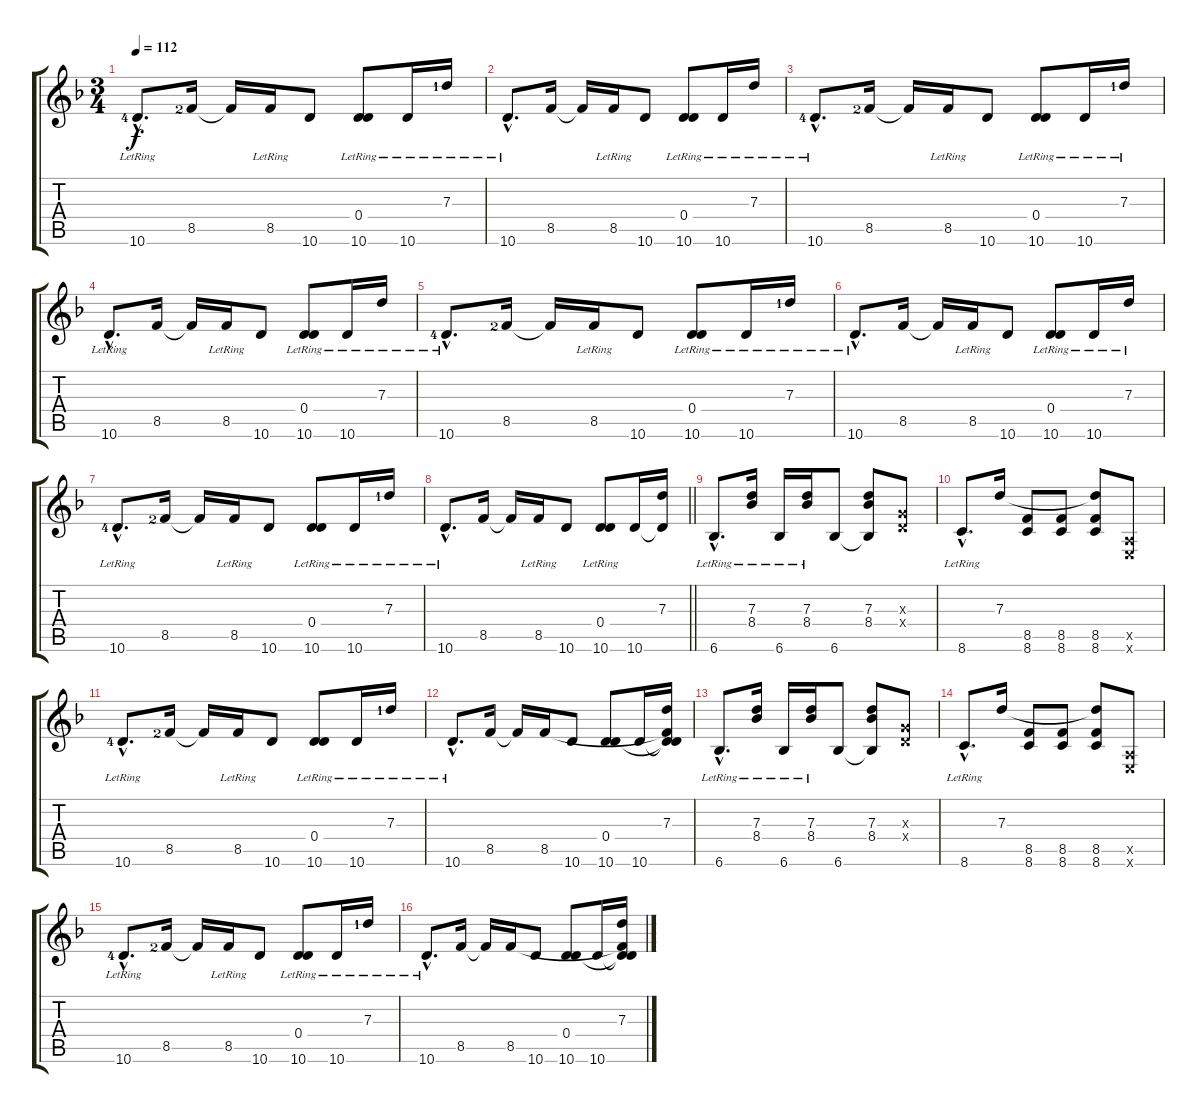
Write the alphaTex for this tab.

\track "" {instrument electricguitarmuted}
\staff {score tabs}
\tuning (E4 B3 G3 D3 A2 E2) {hide}
\ts (3 4)
\tempo 112
\clef g2
\ks dminor
10.6{hac lr lf 5}.8{d dy f} 8.5{lf 3}.16 8.5{t}.16 8.5{lr}.16 10.6.8 (0.4{lr} 10.6).8 10.6{lr}.16 7.3{lr lf 2}.16 |
10.6{hac lr}.8{d} 8.5.16 8.5{t}.16 8.5{lr}.16 10.6.8 (0.4{lr} 10.6).8 10.6{lr}.16 7.3{lr}.16 |
10.6{hac lr lf 5}.8{d} 8.5{lf 3}.16 8.5{t}.16 8.5{lr}.16 10.6.8 (0.4{lr} 10.6).8 10.6{lr}.16 7.3{lr lf 2}.16 |
10.6{hac lr}.8{d} 8.5.16 8.5{t}.16 8.5{lr}.16 10.6.8 (0.4{lr} 10.6).8 10.6{lr}.16 7.3{lr}.16 |
10.6{hac lr lf 5}.8{d} 8.5{lf 3}.16 8.5{t}.16 8.5{lr}.16 10.6.8 (0.4{lr} 10.6).8 10.6{lr}.16 7.3{lr lf 2}.16 |
10.6{hac lr}.8{d} 8.5.16 8.5{t}.16 8.5{lr}.16 10.6.8 (0.4{lr} 10.6).8 10.6{lr}.16 7.3{lr}.16 |
10.6{hac lr lf 5}.8{d} 8.5{lf 3}.16 8.5{t}.16 8.5{lr}.16 10.6.8 (0.4{lr} 10.6).8 10.6{lr}.16 7.3{lr lf 2}.16 |
\barLineRight lightlight
10.6{hac lr}.8{d} 8.5.16 8.5{t}.16 8.5{lr}.16 10.6.8 (0.4{lr} 10.6).8 10.6.16 (7.3 10.6{t}).16 |
6.6{hac lr}.8{d instrument acousticguitarsteel} (7.3{lr} 8.4{lr}).16 6.6{lr}.16 (7.3{lr} 8.4{lr}).16 6.6.8 (7.3 8.4 6.6{t}).8 (0.3{x} 0.4{x}).8 |
8.6{hac lr}.8{d instrument acousticguitarsteel} 7.3.16 (8.5 8.6).8 (8.5 8.6).8 (7.3{t} 8.5 8.6).8 (0.5{x} 0.6{x}).8 |
10.6{hac lr lf 5}.8{d instrument electricguitarmuted} 8.5{lf 3}.16 8.5{t}.16 8.5{lr}.16 10.6.8 (0.4{lr} 10.6).8 10.6{lr}.16 7.3{lr lf 2}.16 |
10.6{hac lr}.8{d} 8.5.16 8.5{t}.16 8.5.16 10.6.8 (0.4 10.6).8 10.6.16 (7.3 0.4{t} 8.5{t} 10.6{t}).16 |
6.6{hac lr}.8{d instrument acousticguitarsteel} (7.3{lr} 8.4{lr}).16 6.6{lr}.16 (7.3{lr} 8.4{lr}).16 6.6.8 (7.3 8.4 6.6{t}).8 (0.3{x} 0.4{x}).8 |
8.6{hac lr}.8{d instrument acousticguitarsteel} 7.3.16 (8.5 8.6).8 (8.5 8.6).8 (7.3{t} 8.5 8.6).8 (0.5{x} 0.6{x}).8 |
10.6{hac lr lf 5}.8{d instrument electricguitarmuted} 8.5{lf 3}.16 8.5{t}.16 8.5{lr}.16 10.6.8 (0.4{lr} 10.6).8 10.6{lr}.16 7.3{lr lf 2}.16 |
10.6{hac lr}.8{d} 8.5.16 8.5{t}.16 8.5.16 10.6.8 (0.4 10.6).8 10.6.16 (7.3 0.4{t} 8.5{t} 10.6{t}).16
